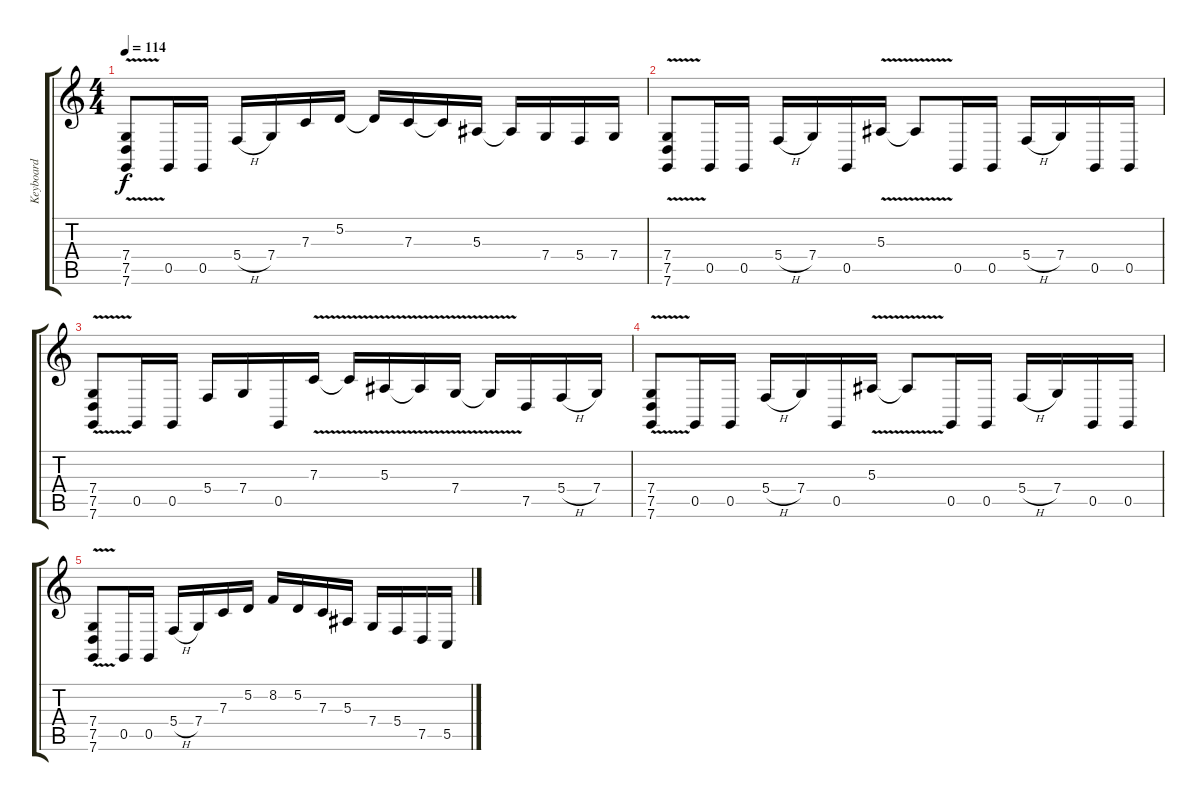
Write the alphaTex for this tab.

\track ("Keyboard" "Keyboard") {instrument lead1square}
\staff {score tabs}
\tuning (D4 A3 F3 C3 G2 C2) {hide}
\ts (4 4)
\tempo 114
\clef g2
\ks c
(7.4{v} 7.5{v} 7.6{v}).8{dy f} 0.5.16 0.5.16 5.4{h}.16 7.4.16 7.3.16 5.2.16 5.2{t}.16 7.3.16 7.3{t}.16 5.3.16 5.3{t}.16 7.4.16 5.4.16 7.4.16 |
(7.4{v} 7.5{v} 7.6{v}).8 0.5.16 0.5.16 5.4{h}.16 7.4.16 0.5.16 5.3{v}.16 5.3{t}.8 0.5.16 0.5.16 5.4{h}.16 7.4.16 0.5.16 0.5.16 |
(7.4{v} 7.5{v} 7.6{v}).8 0.5.16 0.5.16 5.4.16 7.4.16 0.5.16 7.3{v}.16 7.3{t}.16 5.3{v}.16 5.3{t}.16 7.4{v}.16 7.4{t}.16 7.5.16 5.4{h}.16 7.4.16 |
(7.4 7.5{v} 7.6{v}).8 0.5.16 0.5.16 5.4{h}.16 7.4.16 0.5.16 5.3{v}.16 5.3{t}.8 0.5.16 0.5.16 5.4{h}.16 7.4.16 0.5.16 0.5.16 |
(7.4{v} 7.5{v} 7.6{v}).8 0.5.16 0.5.16 5.4{h}.16 7.4.16 7.3.16 5.2.16 8.2.16 5.2.16 7.3.16 5.3.16 7.4.16 5.4.16 7.5.16 5.5.16
